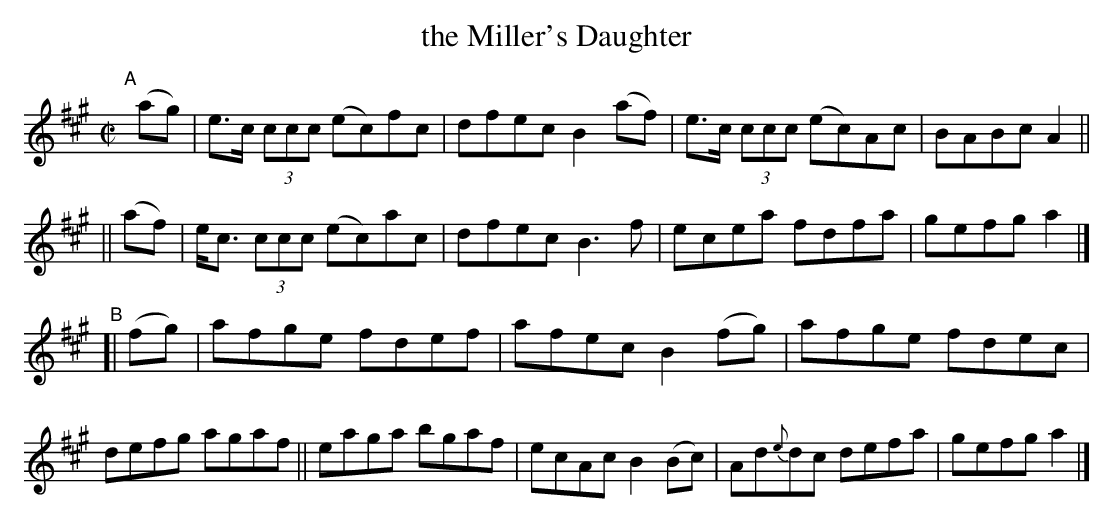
X:1
T: the Miller's Daughter
M: C|
L: 1/8
K: A
"^A"\
[|](ag) | e>c (3ccc (ec)fc | dfec B2(af) | e>c (3ccc (ec)Ac | BABc A2 ||
|| (af) | e<c (3ccc (ec)ac | dfec B3f | ecea fdfa | gefg a2 |]
"^B"[| (fg) \
|  afge fdef | afec B2(fg) | afge fdec | defg agaf \
|| eaga bgaf | ecAc B2(Bc) | Ad{e}dc defa | gefg a2 |]
